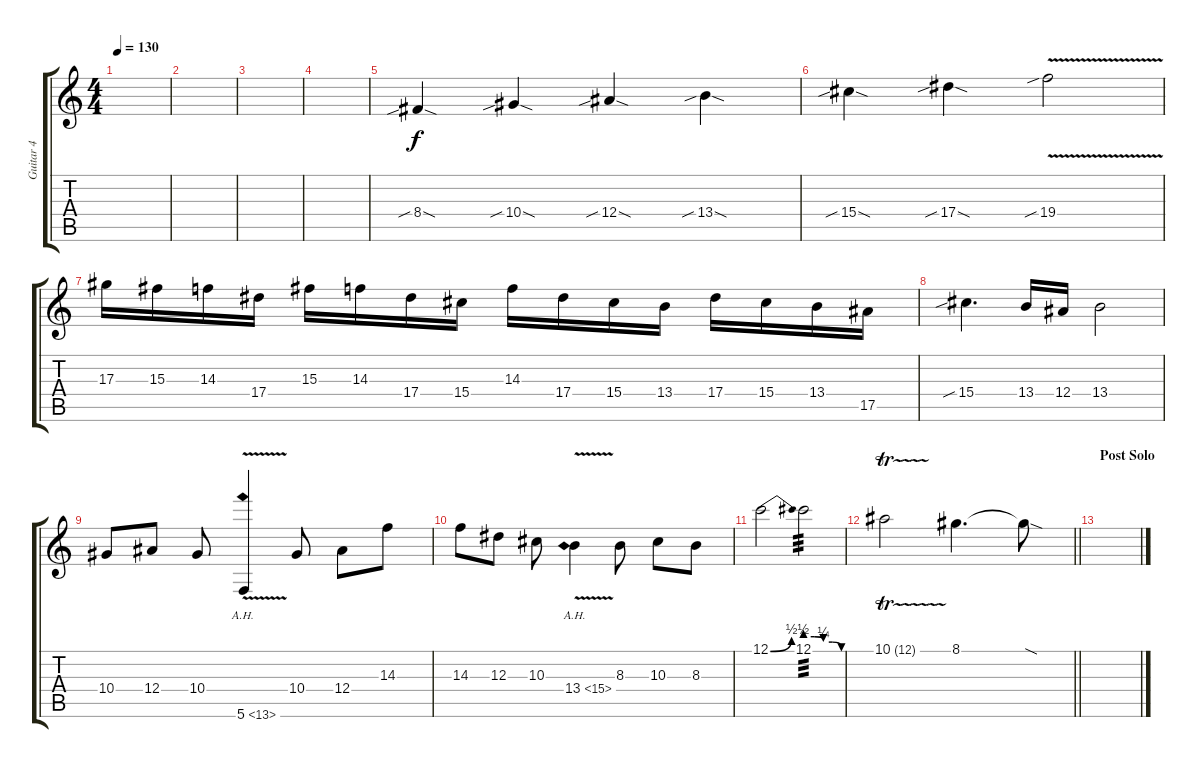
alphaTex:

\track ("Guitar 4" "Guitar 4") {instrument distortionguitar}
\staff {score tabs}
\tuning (C4 G3 Eb3 Bb2 F2 C2) {hide}
\ts (4 4)
\tempo 130
\clef g2
\ks c
|
|
|
|
8.4{sib sod}.4 10.4{sib sod}.4 12.4{sib sod}.4 13.4{sib sod}.4 |
15.4{sib sod}.4 17.4{sib sod}.4 19.4{v sib}.2 |
17.3.16{balance 8} 15.3.16 14.3.16 17.4.16 15.3.16 14.3.16 17.4.16 15.4.16 14.3.16 17.4.16 15.4.16 13.4.16 17.4.16 15.4.16 13.4.16 17.5.16 |
15.4{sib}.4{d} 13.4.16 12.4.16 13.4.2 |
10.4.8 12.4.8 10.4.8 5.6{ah 8 v}.4{instrument guitarharmonics} 10.4.8{instrument distortionguitar} 12.4.8 14.3.8 |
14.3.8 12.3.8 10.3.8 13.4{ah 2 v}.4{instrument guitarharmonics} 8.3.8{instrument distortionguitar} 10.3.8 8.3.8 |
12.1{be (bend 0 0 60 2)}.2 12.1{be (custom 0 2 15 2 30 1 45 1 60 0)}.2{tp 3} |
\barLineRight lightlight
10.1{tr (12 32)}.2 8.1.4{d} 8.1{sod t}.8 |
\section ("" "Post Solo")
